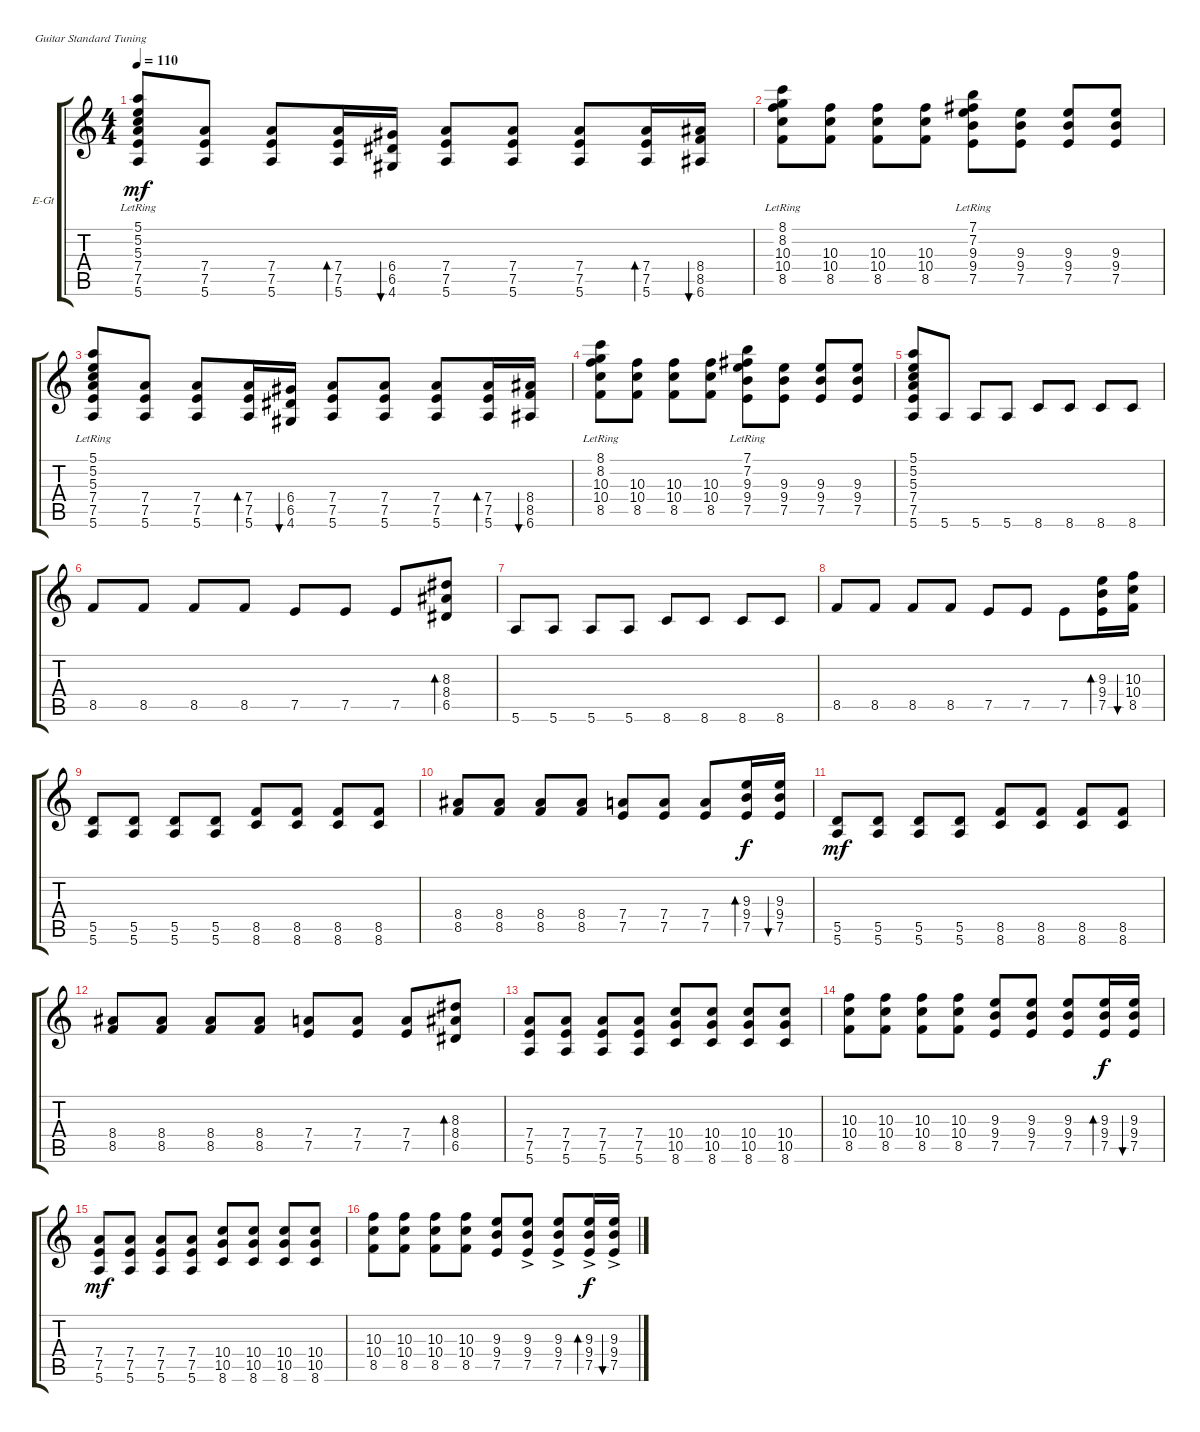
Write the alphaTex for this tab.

\defaultSystemsLayout 4
\bracketExtendMode groupsimilarinstruments
\firstSystemTrackNameOrientation horizontal
\otherSystemsTrackNameOrientation horizontal
\track ("Electric Guitar" "E-Gt") {instrument overdrivenguitar}
\staff {score tabs}
\tuning (E4 B3 G3 D3 A2 E2)
\ts (4 4)
\tempo 110
\clef g2
\ks c
(5.6{lr} 7.5{lr} 7.4{lr} 5.3{lr} 5.2{lr} 5.1{lr}).8{dy mf} (5.6 7.5 7.4).8 (7.4 7.5 5.6).8 (7.4 7.5 5.6).16{bd 60} (6.4 6.5 4.6).16{bu 60} (5.6 7.5 7.4).8 (7.4 7.5 5.6).8 (5.6 7.5 7.4).8 (7.4 7.5 5.6).16{bd 60} (8.4 8.5 6.6).16{bu 60} |
(8.5{lr} 10.4{lr} 10.3{lr} 8.2{lr} 8.1{lr}).8 (8.5 10.4 10.3).8 (10.3 10.4 8.5).8 (10.4 10.3 8.5).8 (7.5{lr} 9.4{lr} 9.3{lr} 7.2{lr} 7.1{lr}).8 (9.3 9.4 7.5).8 (7.5 9.4 9.3).8 (9.3 9.4 7.5).8 |
(5.6{lr} 7.5{lr} 7.4{lr} 5.3{lr} 5.2{lr} 5.1{lr}).8 (5.6 7.5 7.4).8 (7.4 7.5 5.6).8 (7.4 7.5 5.6).16{bd 60} (6.4 6.5 4.6).16{bu 60} (5.6 7.5 7.4).8 (7.4 7.5 5.6).8 (5.6 7.5 7.4).8 (7.4 7.5 5.6).16{bd 60} (8.4 8.5 6.6).16{bu 60} |
(8.5{lr} 10.4{lr} 10.3{lr} 8.2{lr} 8.1{lr}).8 (8.5 10.4 10.3).8 (10.3 10.4 8.5).8 (10.4 10.3 8.5).8 (7.5{lr} 9.4{lr} 9.3{lr} 7.2{lr} 7.1{lr}).8 (9.3 9.4 7.5).8 (7.5 9.4 9.3).8 (9.3 9.4 7.5).8 |
(5.6 7.5 7.4 5.3 5.2 5.1).8 5.6.8 5.6.8 5.6.8 8.6.8 8.6.8 8.6.8 8.6.8 |
8.5.8 8.5.8 8.5.8 8.5.8 7.5.8 7.5.8 7.5.8 (8.4 6.5 8.3).8{bd 60} |
5.6.8 5.6.8 5.6.8 5.6.8 8.6.8 8.6.8 8.6.8 8.6.8 |
8.5.8 8.5.8 8.5.8 8.5.8 7.5.8 7.5.8 7.5.8 (9.4 7.5 9.3).16{bd 60} (10.4 8.5 10.3).16{bu 60} |
(5.6 5.5).8 (5.5 5.6).8 (5.6 5.5).8 (5.5 5.6).8 (8.6 8.5).8 (8.5 8.6).8 (8.6 8.5).8 (8.5 8.6).8 |
(8.5 8.4).8 (8.4 8.5).8 (8.5 8.4).8 (8.4 8.5).8 (7.5 7.4).8 (7.4 7.5).8 (7.5 7.4).8 (9.4 7.5 9.3).16{bd 60 dy f} (9.4 7.5 9.3).16{bu 60} |
(5.6 5.5).8{dy mf} (5.5 5.6).8 (5.6 5.5).8 (5.5 5.6).8 (8.6 8.5).8 (8.5 8.6).8 (8.6 8.5).8 (8.5 8.6).8 |
(8.5 8.4).8 (8.4 8.5).8 (8.5 8.4).8 (8.4 8.5).8 (7.5 7.4).8 (7.4 7.5).8 (7.5 7.4).8 (8.4 6.5 8.3).8{bd 60} |
(5.6 7.5 7.4).8 (7.4 7.5 5.6).8 (5.6 7.5 7.4).8 (7.4 7.5 5.6).8 (8.6 10.5 10.4).8 (10.4 10.5 8.6).8 (8.6 10.5 10.4).8 (10.4 10.5 8.6).8 |
(8.5 10.4 10.3).8 (10.3 10.4 8.5).8 (8.5 10.4 10.3).8 (10.3 10.4 8.5).8 (7.5 9.4 9.3).8 (9.3 9.4 7.5).8 (7.5 9.4 9.3).8 (9.4 7.5 9.3).16{bd 60 dy f} (9.4 7.5 9.3).16{bu 60} |
(5.6 7.5 7.4).8{dy mf} (7.4 7.5 5.6).8 (5.6 7.5 7.4).8 (7.4 7.5 5.6).8 (8.6 10.5 10.4).8 (10.4 10.5 8.6).8 (8.6 10.5 10.4).8 (10.4 10.5 8.6).8 |
(8.5 10.4 10.3).8 (10.3 10.4 8.5).8 (8.5 10.4 10.3).8 (10.3 10.4 8.5).8 (7.5 9.4 9.3).8 (9.3{ac} 9.4{ac} 7.5{ac}).8 (7.5{ac} 9.4{ac} 9.3{ac}).8 (9.4{ac} 7.5{ac} 9.3{ac}).16{bd 60 dy f} (9.4{ac} 7.5{ac} 9.3{ac}).16{bu 60}
